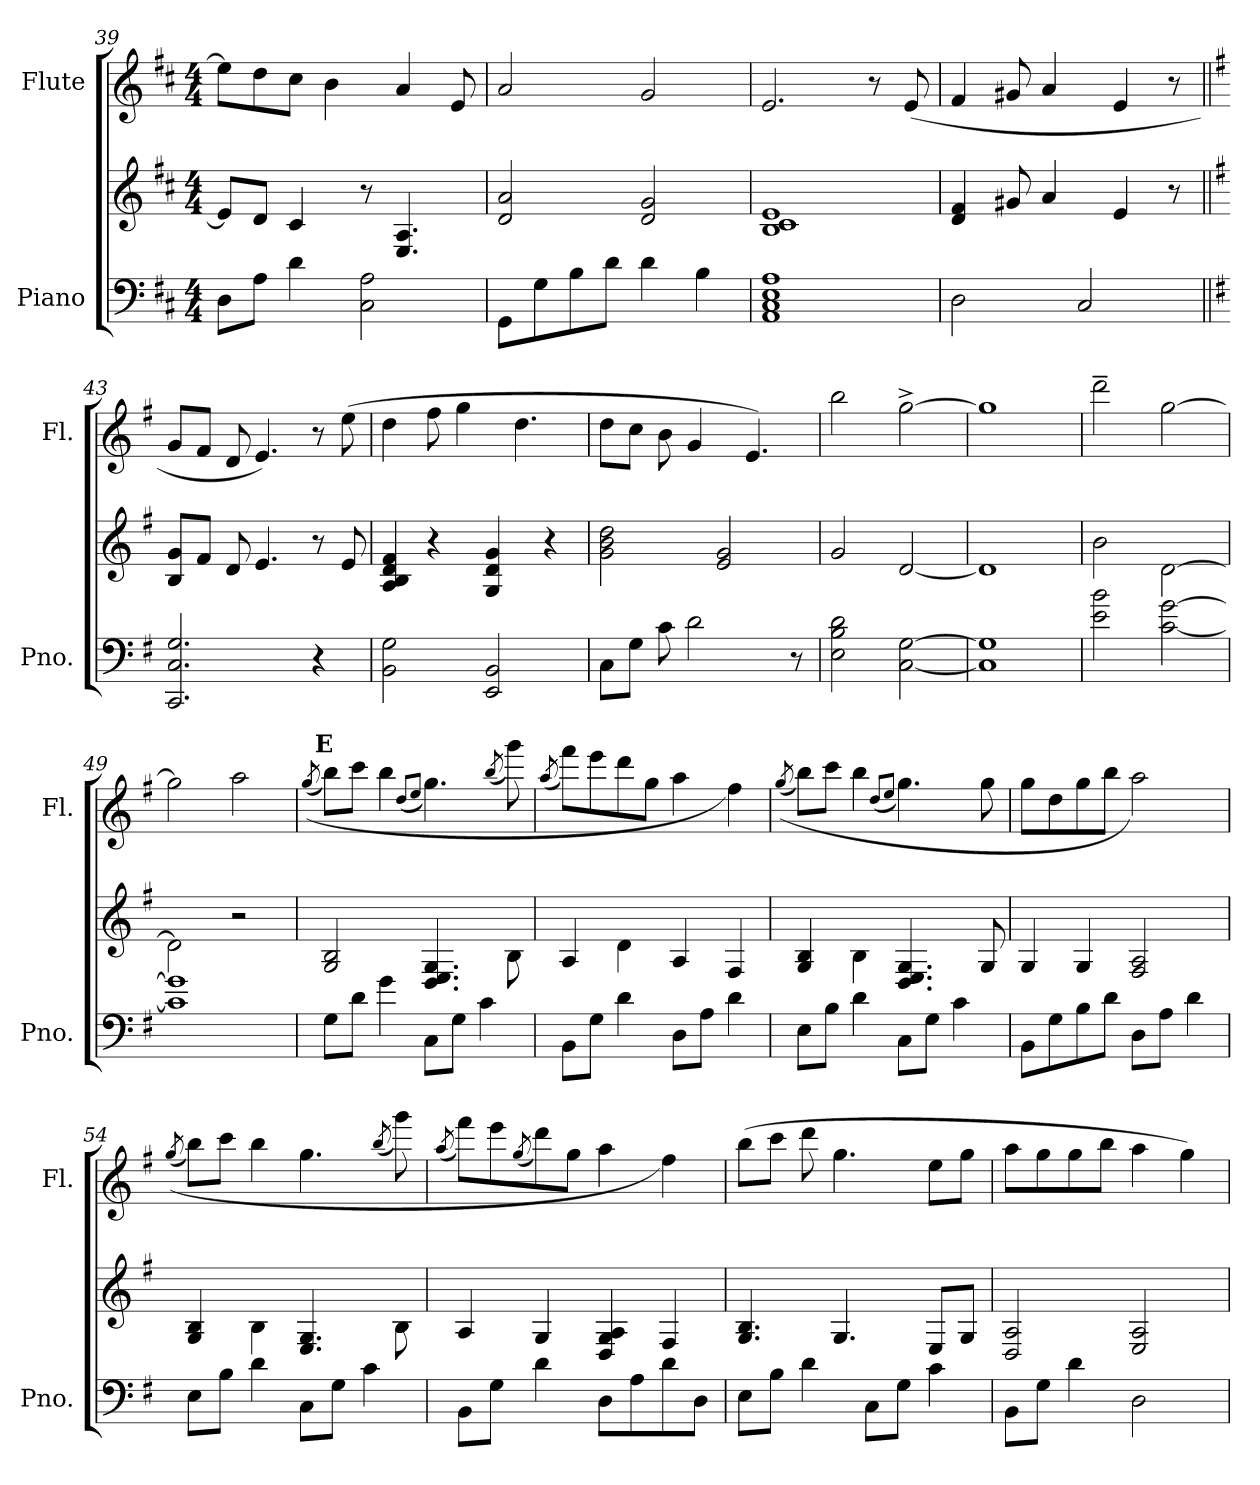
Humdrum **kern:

**kern	**kern	**kern
*part2	*part2	*part1
*staff3	*staff2	*staff1
*I"Piano	*	*I"Flute
*I'Pno.	*	*I'Fl.
*clefF4	*clefG2	*clefG2
*k[f#c#]	*k[f#c#]	*k[f#c#]
*D:	*D:	*D:
*M4/4	*M4/4	*M4/4
=39	=39	=39
8Di\L	8ei/L]	8eei\L]
8Ai\J	8di/J	8ddi\
4di\	4c#i/	8cc#i\J
.	.	4bi\
2C#i\ 2Ai	8r	.
.	4.Ei/ 4.Ai	4ai/
.	.	8ei/
=40	=40	=40
8GGi\L	2di/ 2ai	2ai/
8Gi\	.	.
8Bi\	.	.
8di\J	.	.
4di\	2di/ 2gi	2gi/
4Bi\	.	.
=41	=41	=41
1AAi 1C#i 1Ei 1Ai	1Bi 1c#i 1ei	2.ei/
.	.	8r
.	.	(8ei/
=42	=42	=42
2Di\	4di/ 4f#i	4f#i/
.	8g#Xi/	8g#Xi/
.	4ai/	4ai/
2C#i/	.	.
.	4ei/	4ei/
.	8r	8r
!!LO:LB:g=z
=43||	=43||	=43||
*k[f#]	*k[f#]	*k[f#]
*G:	*G:	*G:
2.CCi/ 2.Ci 2.Gi	8Bi/ 8giL	8gi/L
.	8f#i/J	8f#i/J
.	8di/	8di/
.	4.ei/	4.ei/)
4r	8r	8r
.	8ei/	(8eei\
=44	=44	=44
2BBi\ 2Gi	4Ai/ 4Bi 4di 4f#i	4ddi\
.	4r	8ff#i\
.	.	4ggi\
2EEi/ 2BBi	4Gi/ 4di 4gi	.
.	.	4.ddi\
.	4r	.
=45	=45	=45
8Ci\L	2gi\ 2bi 2ddi	8ddi\L
8Gi\J	.	8cci\J
8ci\	.	8bi\
2di\	.	4gi/
.	2ei/ 2gi	.
.	.	4.ei/)
8r	.	.
=46	=46	=46
2Ei\ 2Bi 2di	2gi/	2bbi\
[2Ci\ [2Gi	[2di/	[2gg^i\
=47	=47	=47
1Ci] 1Gi]	1di]	1ggi]
=48	=48	=48
2ei\ 2bi	2bi\	2ddd~i\
*X8va	*	*
*	*8va	*
[2ci\ [2gi	[2ddi\	[2ggi\
!!LO:LB:g=z
=49	=49	=49
1ci] 1gi]	2ddi\]	2ggi\]
.	2r	2aai\
=50	=50	=50
.	.	((8qggi/
!	!	!LO:TX:a:B:cj:t=E
8Gi\L	2gi/ 2bi	8bbi\L)
8di\J	.	8ccci\J
4gi\	.	4bbi\
.	.	(8qddi/L
.	.	8qeei/J
8Ci\L	4.di/ 4.ei 4.gi	4.ggi\)
8Gi\J	.	.
4ci\	.	.
.	.	(8qbbi/
.	8bi\	8gggi\)
=51	=51	=51
.	.	(8qaai/
8BBi\L	4ai/	8fff#i\L)
8Gi\J	.	8eeei\
4di\	4ddi\	8dddi\
.	.	8ggi\J
8Di\L	4ai/	4aai\
8Ai\J	.	.
4di\	4f#i/	4ff#i\)
=52	=52	=52
.	.	((8qggi/
8Ei\L	4gi/ 4bi	8bbi\L)
8Bi\J	.	8ccci\J
4di\	4bi\	4bbi\
.	.	(8qddi/L
.	.	8qeei/J
8Ci\L	4.di/ 4.ei 4.gi	4.ggi\)
8Gi\J	.	.
4ci\	.	.
.	8gi/	8ggi\
!!LO:LB:g=z
=53	=53	=53
8BBi\L	4gi/	8ggi\L
8Gi\	.	8ddi\
8Bi\	4gi/	8ggi\
8di\J	.	8bbi\J
8Di\L	2f#i/ 2ai	2aai\)
8Ai\J	.	.
4di\	.	.
=54	=54	=54
.	.	((8qggi/
8Ei\L	4gi/ 4bi	8bbi\L)
8Bi\J	.	8ccci\J
4di\	4bi\	4bbi\
8Ci\L	4.ei/ 4.gi	4.ggi\
8Gi\J	.	.
4ci\	.	.
.	.	(8qbbi/
.	8bi\	8gggi\)
=55	=55	=55
.	.	(8qaai/
8BBi\L	4ai/	8fff#i\L)
8Gi\J	.	8eeei\
.	.	(8qggi/
4di\	4gi/	8dddi\)
.	.	8ggi\J
8Di\L	4di/ 4gi 4ai	4aai\
8Ai\	.	.
8di\	4f#i/	4ff#i\)
8Di\J	.	.
=56	=56	=56
8Ei\L	4.gi/ 4.bi	(8bbi\L
8Bi\J	.	8ccci\J
4di\	.	8dddi\
.	4.gi/	4.ggi\
8Ci\L	.	.
8Gi\J	.	.
4ci\	8ei/L	8eei\L
.	8gi/J	8ggi\J
!!LO:PB:g=z
=57	=57	=57
8BBi\L	2di/ 2ai	8aai\L
8Gi\J	.	8ggi\
4di\	.	8ggi\
.	.	8bbi\J
2Di\	2ei/ 2ai	4aai\
.	.	4ggi\)
=	=	=
*-	*-	*-
